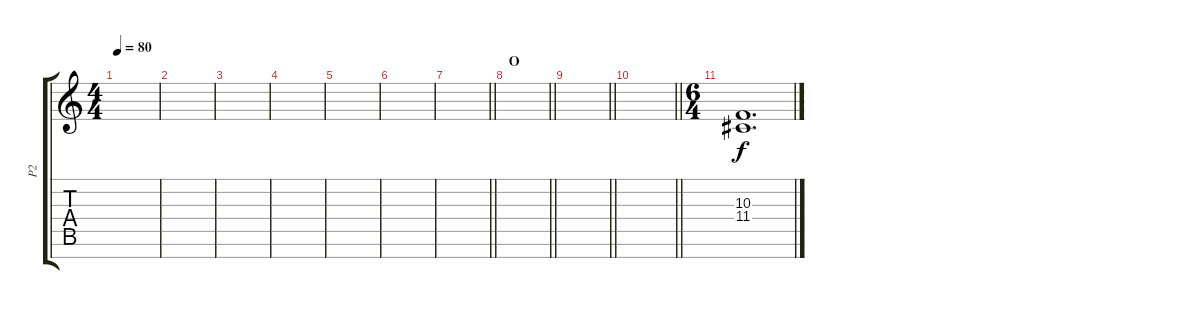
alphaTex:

\track ("P2" "P2") {instrument brightacousticpiano}
\staff {score tabs}
\tuning (E4 B3 G3 D3 A2 E2 B1) {hide}
\ts (4 4)
\tempo 80
\clef g2
\ks c
|
|
|
|
|
|
\barLineRight lightlight
|
\section ("" "O")
\barLineRight lightlight
|
\barLineRight lightlight
|
\barLineRight lightlight
|
\ts (6 4)
(10.3 11.4).1{d}
